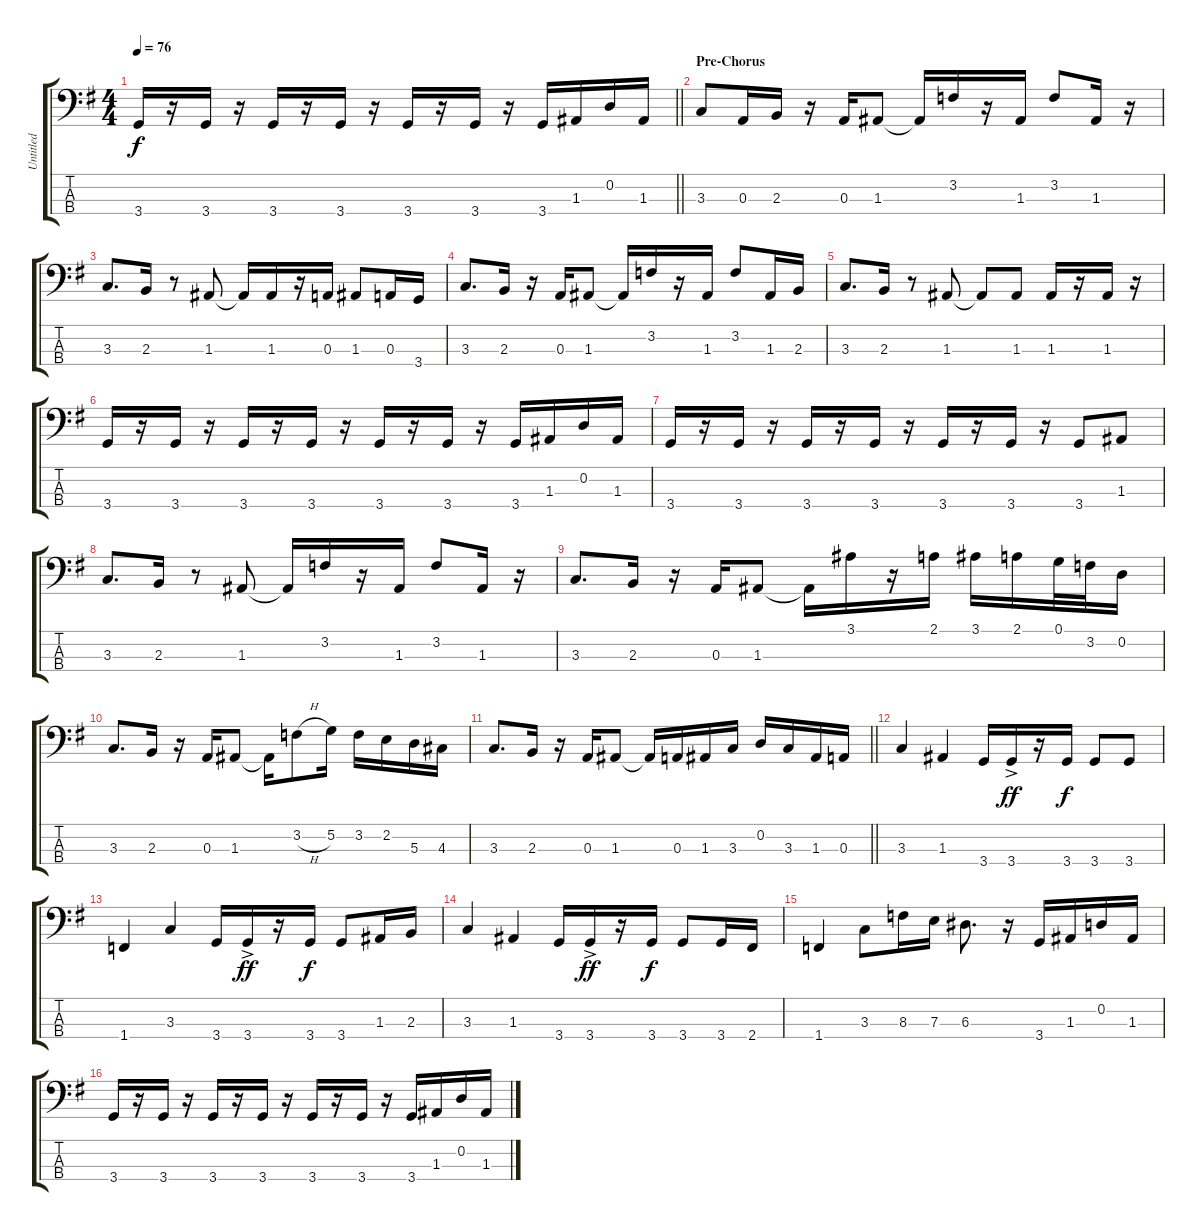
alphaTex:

\track ("Untitled" "Untitled") {instrument electricbasspick}
\staff {score tabs}
\tuning (G2 D2 A1 E1) {hide}
\ts (4 4)
\tempo 76
\clef f4
\barLineRight lightlight
\ks g
3.4.16{dy f} r.16 3.4.16 r.16 3.4.16 r.16 3.4.16 r.16 3.4.16 r.16 3.4.16 r.16 3.4.16 1.3.16 0.2.16 1.3.16 |
\section ("" "Pre-Chorus")
3.3.8 0.3.16 2.3.16 r.16 0.3.16 1.3.8 1.3{t}.16 3.2.16 r.16 1.3.16 3.2.8 1.3.16 r.16 |
3.3.8{d} 2.3.16 r.8 1.3.8 1.3{t}.16 1.3.16 r.16 0.3.16 1.3.8 0.3.16 3.4.16 |
3.3.8{d} 2.3.16 r.16 0.3.16 1.3.8 1.3{t}.16 3.2.16 r.16 1.3.16 3.2.8 1.3.16 2.3.16 |
3.3.8{d} 2.3.16 r.8 1.3.8 1.3{t}.8 1.3.8 1.3.16 r.16 1.3.16 r.16 |
3.4.16 r.16 3.4.16 r.16 3.4.16 r.16 3.4.16 r.16 3.4.16 r.16 3.4.16 r.16 3.4.16 1.3.16 0.2.16 1.3.16 |
3.4.16 r.16 3.4.16 r.16 3.4.16 r.16 3.4.16 r.16 3.4.16 r.16 3.4.16 r.16 3.4.8 1.3.8 |
3.3.8{d} 2.3.16 r.8 1.3.8 1.3{t}.16 3.2.16 r.16 1.3.16 3.2.8 1.3.16 r.16 |
3.3.8{d} 2.3.16 r.16 0.3.16 1.3.8 1.3{t}.16 3.1.16 r.16 2.1.16 3.1.16 2.1.16 0.1.32 3.2.32 0.2.16 |
3.3.8{d} 2.3.16 r.16 0.3.16 1.3.8 1.3{t}.16 3.2{h}.8 5.2.16 3.2.16 2.2.16 5.3.16 4.3.16 |
\barLineRight lightlight
3.3.8{d} 2.3.16 r.16 0.3.16 1.3.8 1.3{t}.16 0.3.16 1.3.16 3.3.16 0.2.16 3.3.16 1.3.16 0.3.16 |
3.3.4 1.3.4 3.4.16 3.4{ac}.16{dy ff} r.16 3.4.16{dy f} 3.4.8 3.4.8 |
1.4.4 3.3.4 3.4.16 3.4{ac}.16{dy ff} r.16 3.4.16{dy f} 3.4.8 1.3.16 2.3.16 |
3.3.4 1.3.4 3.4.16 3.4{ac}.16{dy ff} r.16 3.4.16{dy f} 3.4.8 3.4.16 2.4.16 |
1.4.4 3.3.8 8.3.16 7.3.16 6.3.8{d} r.16 3.4.16 1.3.16 0.2.16 1.3.16 |
3.4.16 r.16 3.4.16 r.16 3.4.16 r.16 3.4.16 r.16 3.4.16 r.16 3.4.16 r.16 3.4.16 1.3.16 0.2.16 1.3.16
